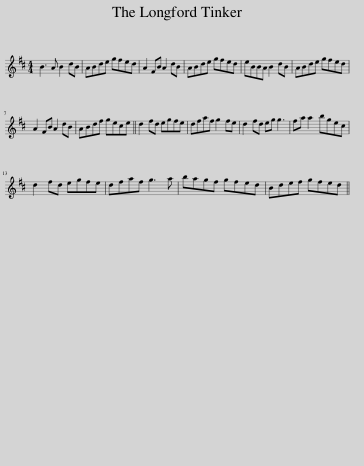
X:1
L:1/8
M:4/4
I:linebreak $
K:Bmin
V:1 treble
V:1
 B3 A B2 dB | ABde gfed | A2 FB A2 dB | ABde gfed | eBBA B2 dB | %5
 ABde gfed |$ A2 FB A2 dB | ABdf gece || d2 fd egfe | dfaf g2 fe | %10
 d2 fd eg g3 | fa a2 bgec |$ d2 fd egfe | dfaf g3 a | bagf gfed | %15
 Bdef gfed || %16
